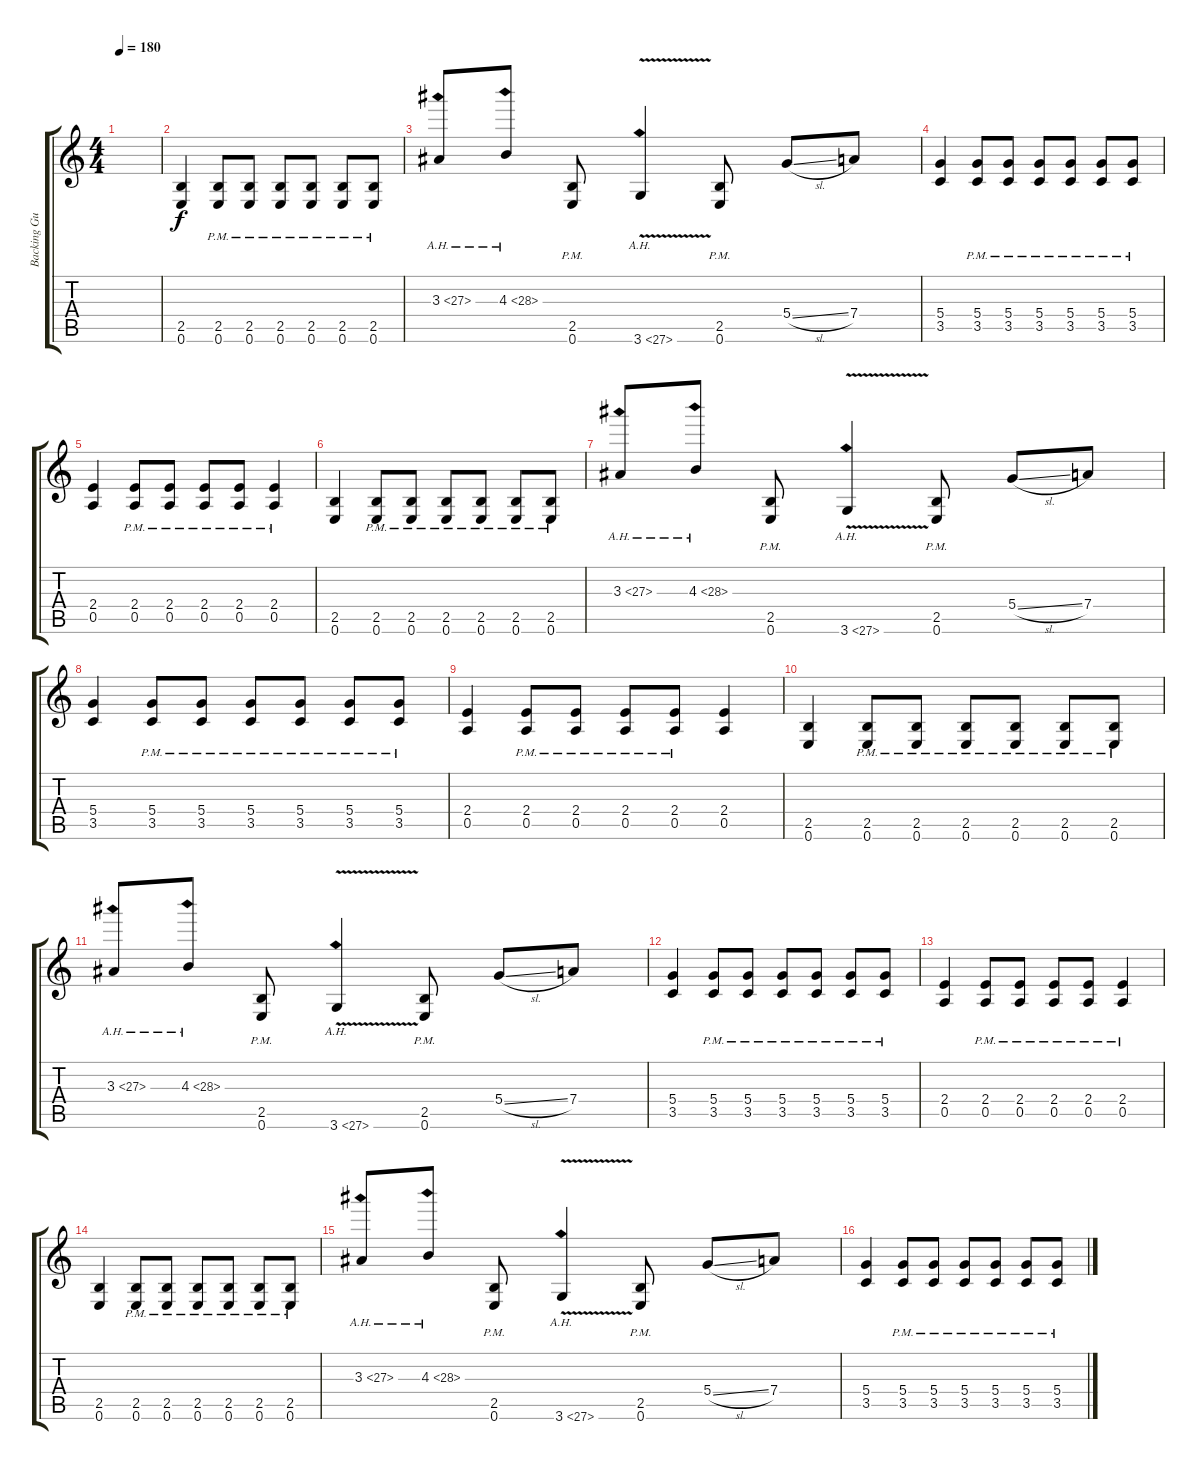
\track ("Backing Guitar" "Backing Gu") {instrument distortionguitar}
\staff {score tabs}
\tuning (E4 B3 G3 D3 A2 E2) {hide}
\ts (4 4)
\tempo 180
\clef g2
\ks c
|
(2.5 0.6).4 (2.5{pm} 0.6{pm}).8 (2.5{pm} 0.6{pm}).8 (2.5{pm} 0.6{pm}).8 (2.5{pm} 0.6{pm}).8 (2.5{pm} 0.6{pm}).8 (2.5{pm} 0.6{pm}).8 |
3.3{ah 24}.8 4.3{ah 24}.8 (2.5{pm} 0.6{pm}).8 3.6{ah 24 v}.4 (2.5{pm} 0.6{pm}).8 5.4{sl}.8 7.4.8 |
(5.4 3.5).4 (5.4{pm} 3.5{pm}).8 (5.4{pm} 3.5{pm}).8 (5.4{pm} 3.5{pm}).8 (5.4{pm} 3.5{pm}).8 (5.4{pm} 3.5{pm}).8 (5.4{pm} 3.5{pm}).8 |
(2.4 0.5).4 (2.4{pm} 0.5{pm}).8 (2.4{pm} 0.5{pm}).8 (2.4{pm} 0.5{pm}).8 (2.4{pm} 0.5{pm}).8 (2.4{pm} 0.5{pm}).4 |
(2.5 0.6).4 (2.5{pm} 0.6{pm}).8 (2.5{pm} 0.6{pm}).8 (2.5{pm} 0.6{pm}).8 (2.5{pm} 0.6{pm}).8 (2.5{pm} 0.6{pm}).8 (2.5{pm} 0.6{pm}).8 |
3.3{ah 24}.8 4.3{ah 24}.8 (2.5{pm} 0.6{pm}).8 3.6{ah 24 v}.4 (2.5{pm} 0.6{pm}).8 5.4{sl}.8 7.4.8 |
(5.4 3.5).4 (5.4{pm} 3.5{pm}).8 (5.4{pm} 3.5{pm}).8 (5.4{pm} 3.5{pm}).8 (5.4{pm} 3.5{pm}).8 (5.4{pm} 3.5{pm}).8 (5.4{pm} 3.5{pm}).8 |
(2.4 0.5).4 (2.4{pm} 0.5{pm}).8 (2.4{pm} 0.5{pm}).8 (2.4{pm} 0.5{pm}).8 (2.4{pm} 0.5{pm}).8 (2.4 0.5).4 |
(2.5 0.6).4 (2.5{pm} 0.6{pm}).8 (2.5{pm} 0.6{pm}).8 (2.5{pm} 0.6{pm}).8 (2.5{pm} 0.6{pm}).8 (2.5{pm} 0.6{pm}).8 (2.5{pm} 0.6{pm}).8 |
3.3{ah 24}.8 4.3{ah 24}.8 (2.5{pm} 0.6{pm}).8 3.6{ah 24 v}.4 (2.5{pm} 0.6{pm}).8 5.4{sl}.8 7.4.8 |
(5.4 3.5).4 (5.4{pm} 3.5{pm}).8 (5.4{pm} 3.5{pm}).8 (5.4{pm} 3.5{pm}).8 (5.4{pm} 3.5{pm}).8 (5.4{pm} 3.5{pm}).8 (5.4{pm} 3.5{pm}).8 |
(2.4 0.5).4 (2.4{pm} 0.5{pm}).8 (2.4{pm} 0.5{pm}).8 (2.4{pm} 0.5{pm}).8 (2.4{pm} 0.5{pm}).8 (2.4{pm} 0.5{pm}).4 |
(2.5 0.6).4 (2.5{pm} 0.6{pm}).8 (2.5{pm} 0.6{pm}).8 (2.5{pm} 0.6{pm}).8 (2.5{pm} 0.6{pm}).8 (2.5{pm} 0.6{pm}).8 (2.5{pm} 0.6{pm}).8 |
3.3{ah 24}.8 4.3{ah 24}.8 (2.5{pm} 0.6{pm}).8 3.6{ah 24 v}.4 (2.5{pm} 0.6{pm}).8 5.4{sl}.8 7.4.8 |
(5.4 3.5).4 (5.4{pm} 3.5{pm}).8 (5.4{pm} 3.5{pm}).8 (5.4{pm} 3.5{pm}).8 (5.4{pm} 3.5{pm}).8 (5.4{pm} 3.5{pm}).8 (5.4{pm} 3.5{pm}).8
